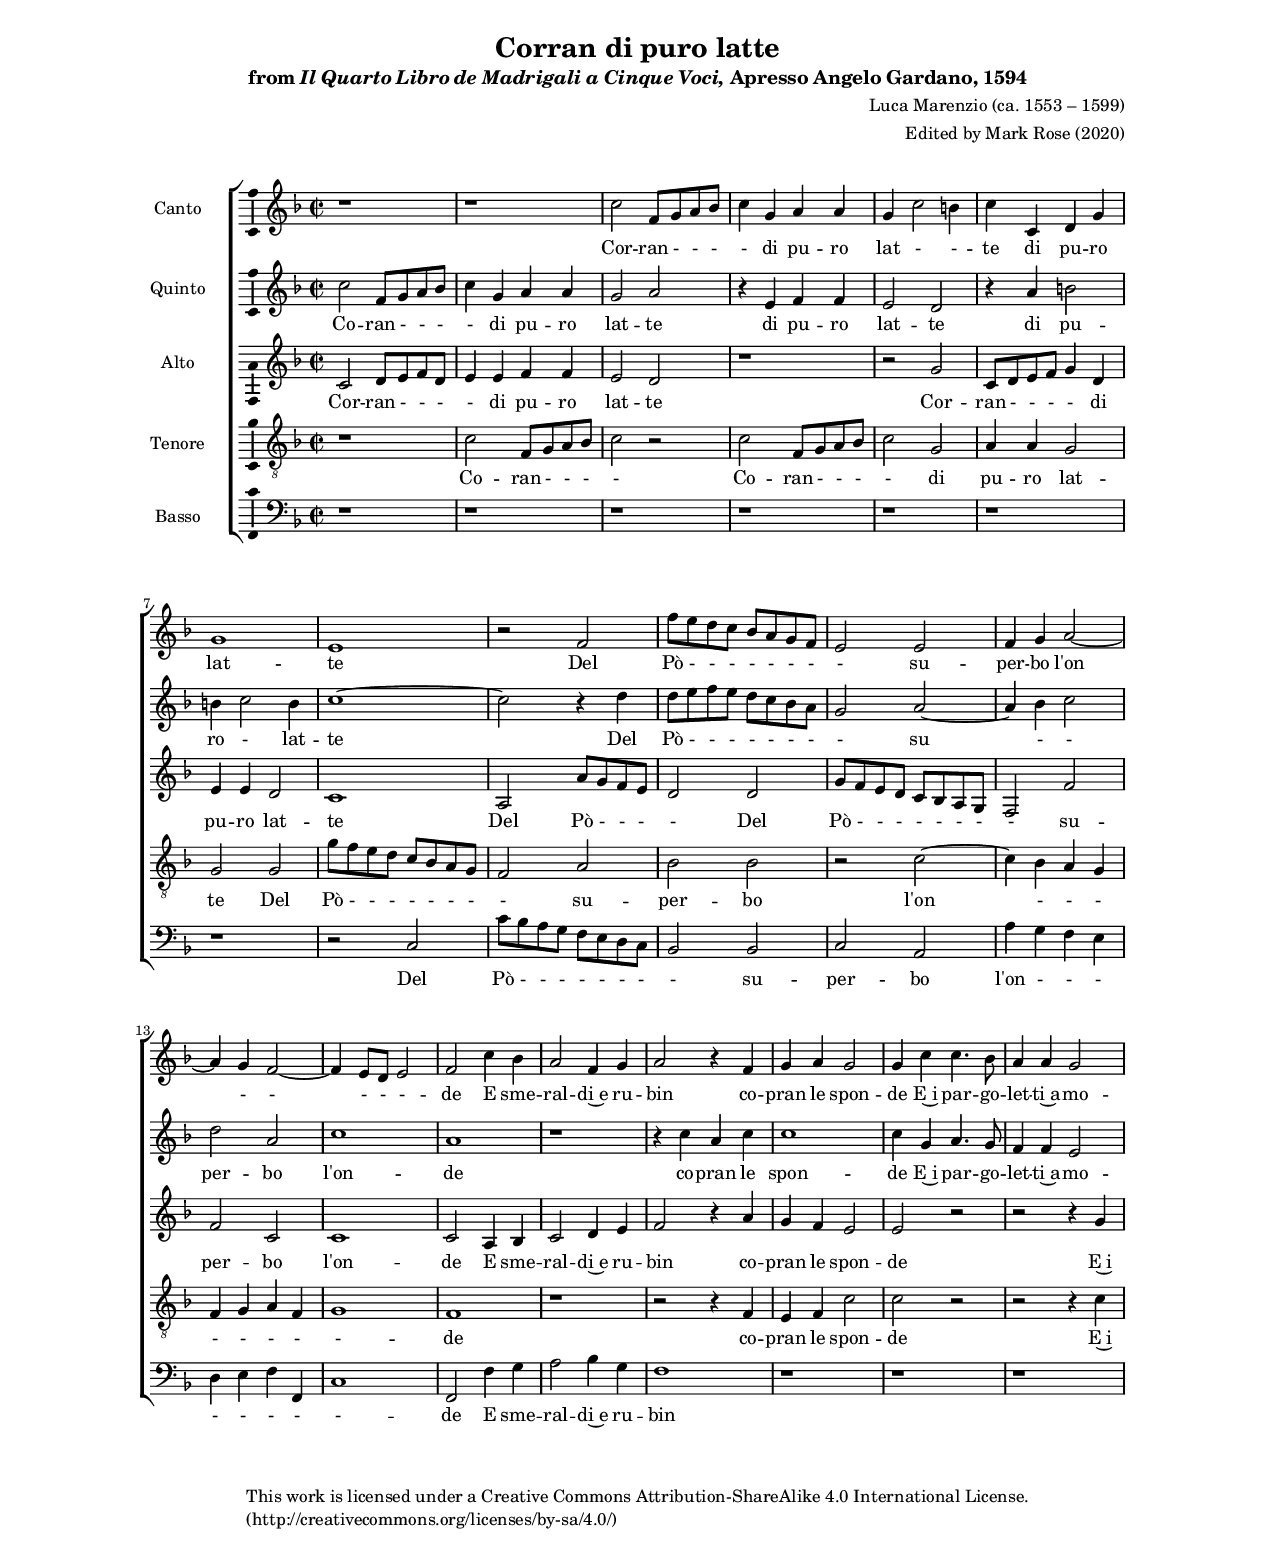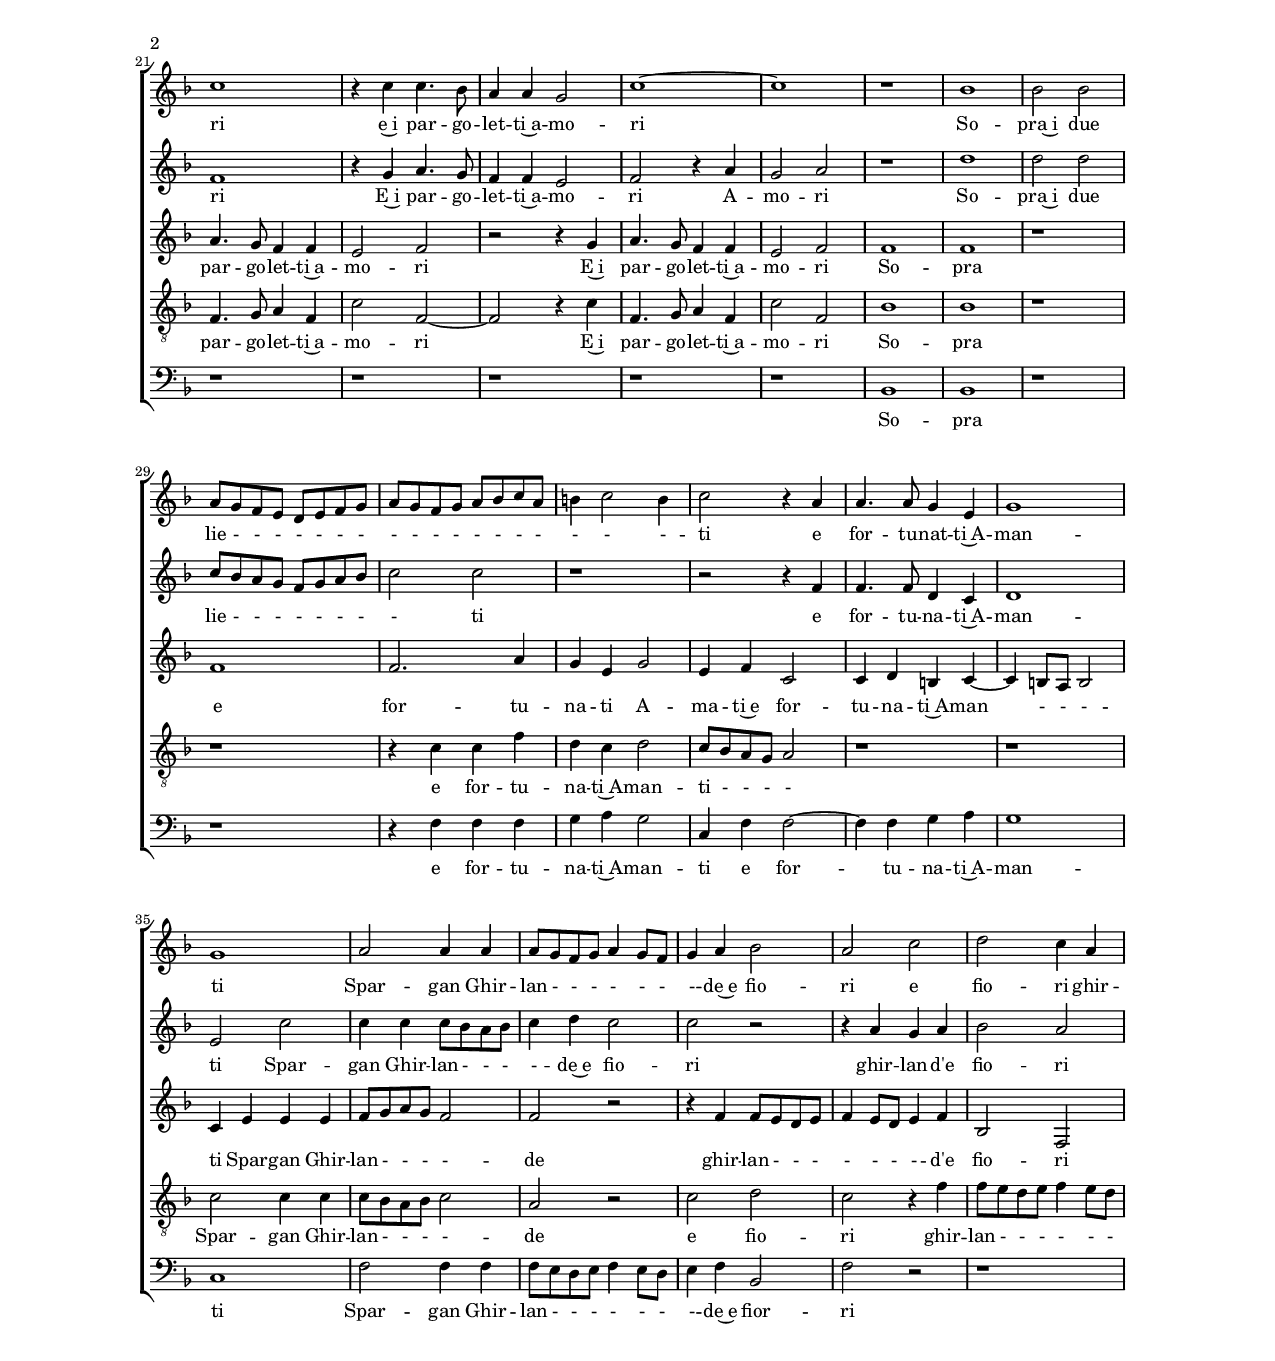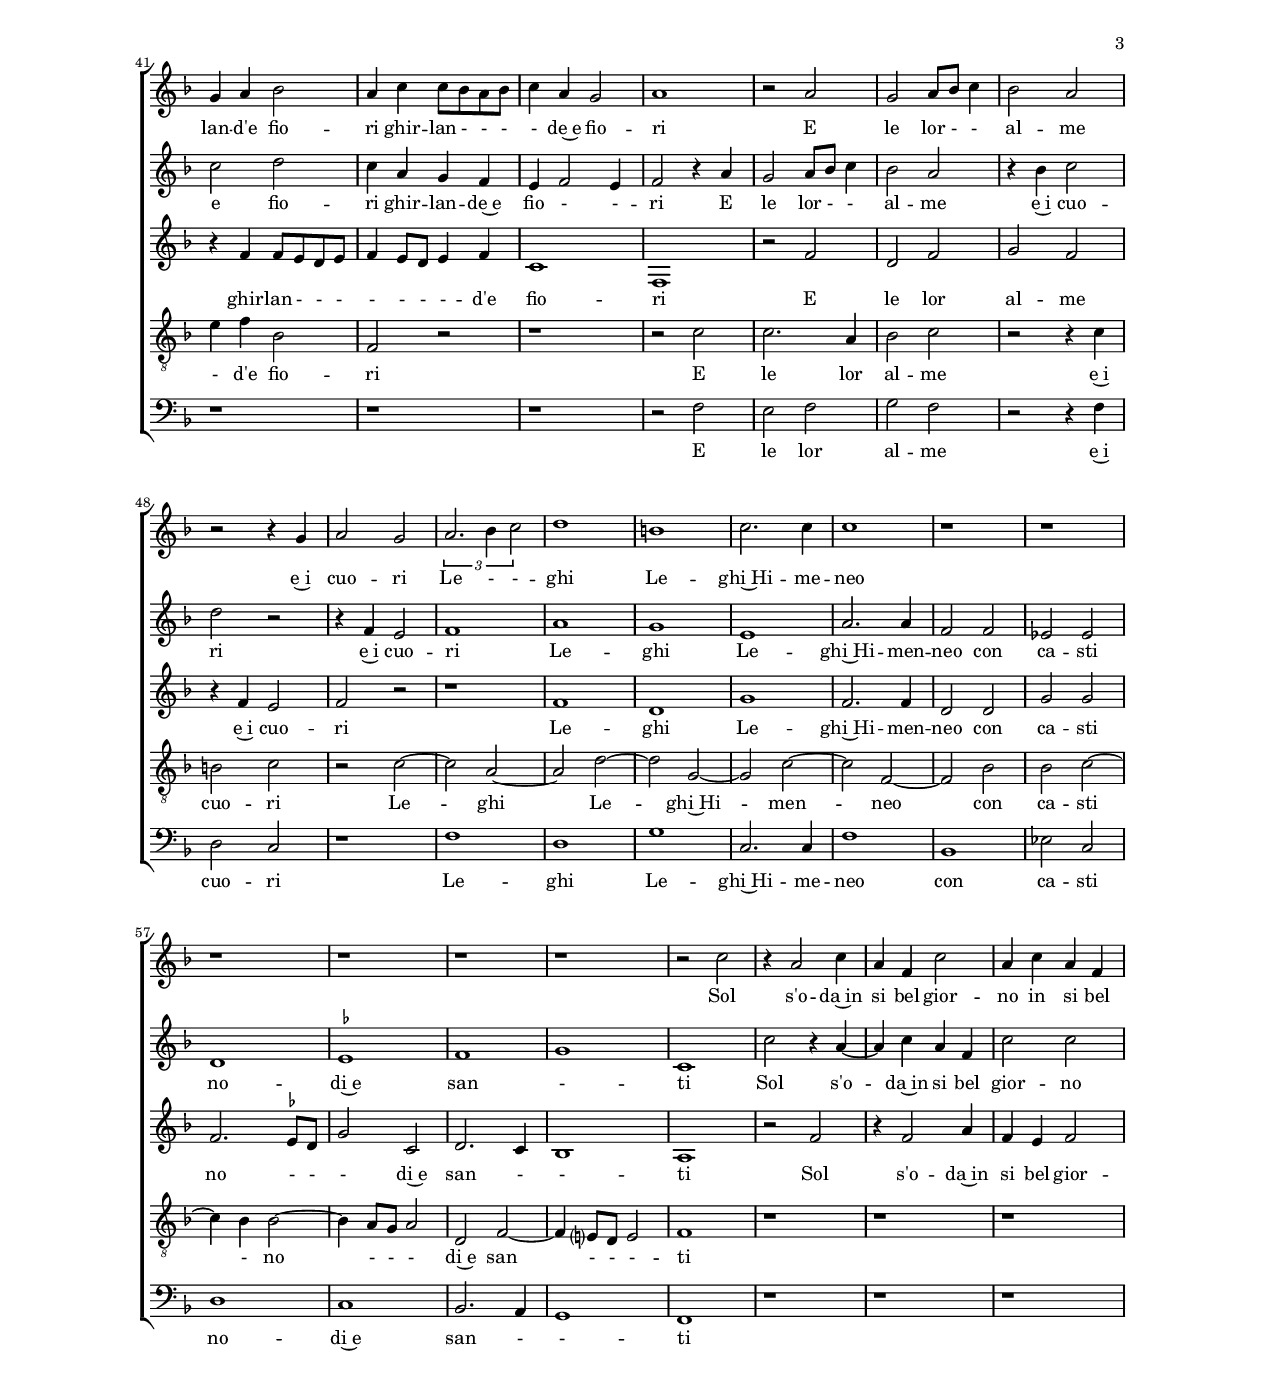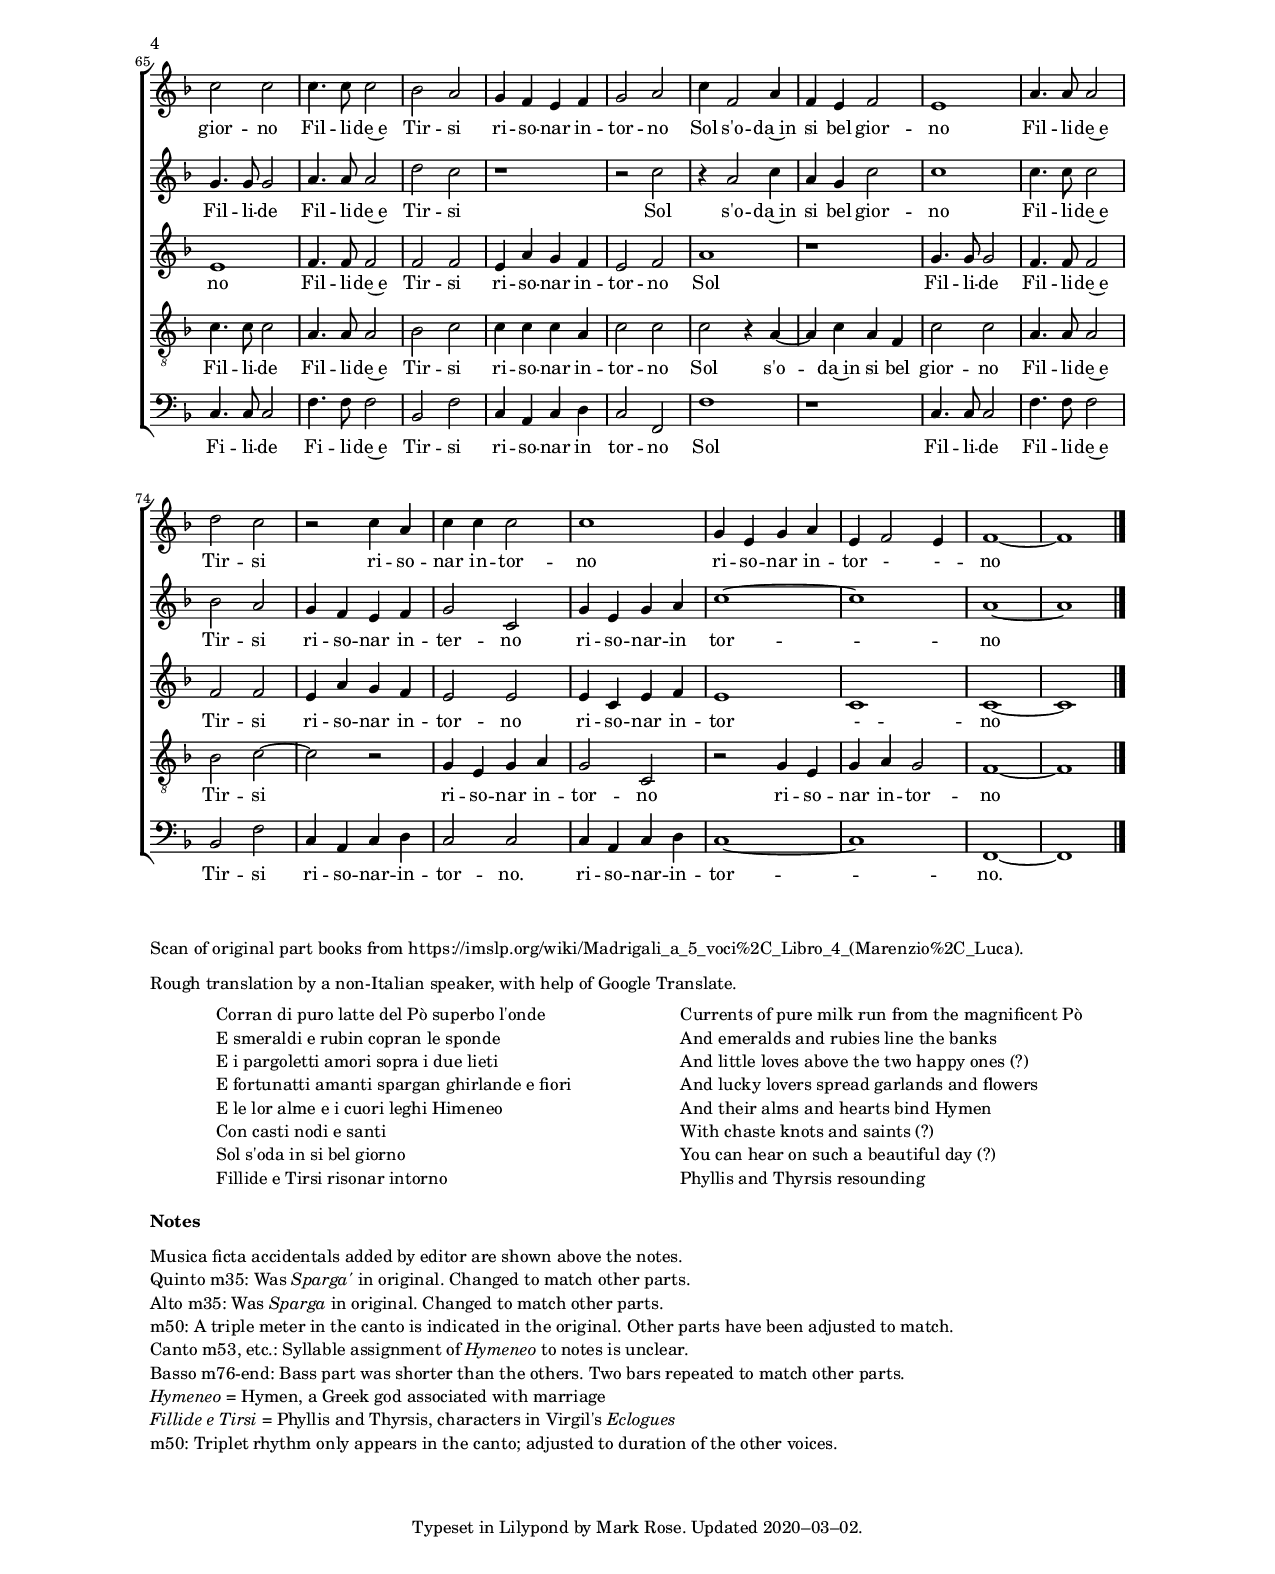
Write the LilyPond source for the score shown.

\language "english"

global = {
  \key f \major
  \time 2/2
}

ficta = { \once \set suggestAccidentals = ##t }

cantoNotes = {
  \transpose c' c' {
    \set Staff.instrumentName = #"Canto  "

    \clef "treble"
    \relative c'' {
      % line 1
      r\breve
      c2 f,8 g a bf c4 g4 a4 a4 g4 c2 b4 c4 c,4 d4 g4 g1 e1
      r2 f2 f'8 e d c bf a g f e2 e2

      % line 2
      f4 g4 a2. g4 f2. e8 d8 e2 f2
      c'4 bf4 a2 f4 g4 a2
      r4 f4 g4 a4 g2 g4 c4 c4. bf8 a4 a4 g2 c1
      r4 c4 c4. bf8 a4 a4 g2 c\breve
      r1

      % line 3
      bf1 bf2 bf2 a8 g f e d e f g a g f g a bf c a b4 c2 b4 c2
      r4 a4 a4. a8 g4 e4 g1 g1 a2 a4 a4 a8 g f g a4 g8 f8

      % line 4
      g4 a4 bf2 a2 c2 d2 c4 a4 g4 a4 bf2 a4 c4 c8 bf a bf c4 a4 g2 a1
      r2 a2 g2 a8 bf8 c4 bf2 a2
      r2 r4 g4 a2 g2

      % triplet bar in original
      \tuplet 3/2 { a2. bf4 c2 } % original was 1/2 time: a4. bf8 c4

      % line 5
      d1 b1 c2. c4 c1
      r\breve*2 r\breve r2 c2
      r4 a2 c4 a4 f4 c'2 a4 c4 a4 f4 c'2 c2
      c4. c8 c2 bf2 a2 g4 f4 e4 f4 g2 a2 c4 f,2 a4

      % line 6
      f4 e4 f2 e1 a4. a8 a2 d2 c2
      r2 c4 a4 c4 c4 c2 c1 g4 e4 g4 a4 e4 f2 e4 f\breve
    }
    \override Staff.BarLine.transparent = ##f
    \bar "|."
  }
}

cantoLyrics = \lyricmode {
  % line 1
  Cor -- ran - - - - di pu -- ro lat - - -- te
  di pu -- ro lat -- te
  Del Pò - - - - - - - - su --

  % line 2
  per -- bo l'on - - - - - -- de
  E sme -- ral -- di~e ru -- bin
  co -- pran le spon -- de
  E~i par -- go -- let -- ti~a -- mo -- ri
  e~i par -- go -- let -- ti~a -- mo -- ri

  % line 3
  So -- pra~i due lie - - - - - - - - - - - - - - - - - - -- ti
  e for -- tu -- nat -- ti~A -- man -- ti
  Spar -- gan Ghir -- lan - - - - - - - --

  % line 4
  de~e fio -- ri e fio -- ri ghir -- lan -- d'e fio -- ri
  ghir -- lan - - - - de~e fio -- ri
  E le lor - - al -- me
  e~i cuo -- ri Le - - -- ghi
  Le --

  % line 5
  ghi~Hi -- me -- neo
  Sol s'o -- da~in si bel gior -- no in si bel gior -- no
  Fil -- li -- de~e Tir -- si ri -- so -- nar in -- tor -- no
  Sol s'o -- da~in

  % line 6
  si bel gior -- no
  Fil -- li -- de~e Tir -- si
  ri -- so -- nar in -- tor -- no
  ri -- so -- nar in -- tor - - -- no

}

altoNotes = {
  \transpose c' c'' {
    \set Staff.instrumentName = #"Alto  "

    \clef "treble"
    \relative c {
      % line 1
      c2 d8 e f d e4 e4 f4 f4 e2 d2
      r1 r2 g2 c,8 d e f g4 d4 e4 e4 d2 c1
      a2 a'8 g f e d2 d2 g8 f e d c bf a g f2 f'2 f2 c2

      % line 2
      c1 c2 a4 bf4 c2 d4 e4 f2
      r4 a4 g4 f4 e2 e2
      r2 r2 r4 g4 a4. g8 f4 f4 e2 f2
      r2 r4 g4 a4. g8 f4 f4 e2 f2 f1 f1
      r1 f1 f2. a4 g4 e4 g2

      % line 3
      e4 f4 c2 c4 d4 b4 c2 b8 a8 b2 c4
      e4 e4 e4 f8 g a g f2 f2
      r2 r4 f4 f8 e d e f4 e8 d8 e4 f4 bf,2 f2
      r4 f'4 f8 e d e f4 e8 d8 e4 f4

      % line 4
      c1 f,1
      r2 f'2 d2 f2 g2 f2
      r4 f4 e2 f2
      r2

      % triplet bar in original
      r1

      f1 d1 g1 f2. f4 d2 d2 g2 g2 f2. \ficta ef8 d8 g2 c,2 d2. c4 bf1 a1
      r2 f'2
      r4 f2 a4 f4 e4

      % line 5
      f2 e1 f4. f8 f2 f2 f2 e4 a4 g4 f4 e2 f2 a1
      r1 g4. g8 g2 f4. f8 f2 f2 f2 e4 a4 g4 f4 e2 e2 e4 c4 e4 f4
      e1 c1 c\breve % ! written as if three breves

      % line 6
    }
  }
}

altoLyrics = \lyricmode {
  % line 1
  Cor -- ran - - - - di pu -- ro lat -- te
  Cor -- ran - - - - di pu -- ro lat -- te
  Del Pò - - - -
  Del Pò - - - - - - - - su -- per -- bo

  % line 2
  l'on -- de
  E sme -- ral -- di~e ru -- bin
  co -- pran le spon -- de
  E~i par -- go -- let -- ti~a -- mo -- ri
  E~i par -- go -- let -- ti~a -- mo -- ri So -- pra
  e for -- tu -- na -- ti
  A --

  % line 3
  ma -- ti~e for -- tu -- na -- ti~A -- man - - - -- ti
  Spar -- gan Ghir -- lan - - - - -- de
  ghir -- lan - - - - - - - -- d'e fio -- ri
  ghir -- lan - - - - - - - -- d'e

  % line 4
  fio -- ri
  E le lor al -- me
  e~i cuo -- ri
  Le -- ghi
  Le -- ghi~Hi -- men -- neo con ca -- sti no - - - di~e san - - -- ti
  Sol s'o -- da~in si bel

  % line 5
  gior -- no
  Fil -- li -- de~e Tir -- si ri -- so -- nar in -- tor -- no
  Sol Fil -- li -- de
  Fil -- li -- de~e Tir -- si ri -- so -- nar in -- tor -- no
  ri -- so -- nar in -- tor - -- no
}

tenoreNotes = {
  \transpose c' c' {
    \set Staff.instrumentName = #"Tenore  "

    \clef "treble_8"
    \relative c' {
      % line 1
      r1 c2 f,8 g a bf c2
      r2 c2 f,8 g a bf c2 g2 a4 a4 g2 g2
      g2 g'8 f e d c bf a g f2 a2 bf2 bf2

      % line 2
      r2 c2. bf4 a4 g4 f4 g4 a4 f4 g1 f1
      r1 r2 r4 f4 e4 f4 c'2 c2
      r2 r2 r4 c4 f,4. g8 a4 f4 c'2 f,1
      r4 c'4 f,4. g8 a4 f4 c'2 f,2 bf1 bf1
      r1 r1

      % line 3
      r4 c4 c4 f4 d4 c4 d2 c8 bf a g a2
      r\breve c2 c4 c4 c8 bf a bf c2 a2
      r2 c2 d2 c2
      r4 f4 f8 e d e f4 e8 d8 e4 f4 bf,2 f2
      r2 r1

      % line 4
      r2 c'2 c2. a4 bf2 c2
      r2 r4 c4 b2 c2
      r2

      % just before triplet bar in canto; adjusting rhythm to match canto
      c1 a1
      d1 g,1 c1 f,1 bf2 bf2 c2. bf4 bf2. a8 g8 a2 d,2
          f2. e?8 d8 e2 f1
      r1 r\breve c'4. c8 c2

      % line 5
      a4. a8 a2 bf2 c2 c4 c4 c4 a4 c2 c2 c2
      r4 a2 c4 a4 f4 c'2 c2 a4. a8 a2 bf2 c1
      r2 g4 e4 g4 a4 g2 c,2
      r2 g'4 e4 g4 a4 g2 f\breve
    }
  }
}

tenoreLyrics = \lyricmode {
  % line 1
  Co -- ran - - - -
  Co -- ran - - - - di pu -- ro lat -- te
  Del Pò - - - - - - - - su -- per -- bo

  % line 2
  l'on - - - - - - - - -- de
  co -- pran le spon -- de
  E~i par -- go -- let -- ti~a -- mo -- ri
  E~i par -- go -- let -- ti~a -- mo -- ri
  So -- pra

  % line 3
  e for -- tu -- na -- ti~A -- man -- ti - - - -
  Spar -- gan Ghir -- lan - - - - -- de
  e fio -- ri ghir -- lan - - - - - - - d'e fio -- ri

  % line 4
  E le lor al -- me
  e~i cuo -- ri
  Le -- ghi
  Le -- ghi~Hi -- men -- neo con ca -- sti - no - - - di~e san - - - -- ti
  Fil -- li -- de

  % line 5
  Fil -- li -- de~e Tir -- si ri -- so -- nar in -- tor -- no
  Sol s'o -- da~in si bel gior -- no
  Fil -- li -- de~e Tir -- si
  ri -- so -- nar in -- tor -- no
  ri -- so -- nar in -- tor -- no
}

bassoNotes = {
  \transpose c' c' {
    \set Staff.instrumentName = #"Basso  "

    \clef "bass"
    \relative c {
      % line 1
      r\breve r\breve r\breve
      r1 r2 c2 c'8 bf a g f e d c bf2 bf2 c2 a2
          a'4 g4 f4 e4 d4 e4 f4 f,4 c'1 f,2 f'4 g4
      
      % line 2
      a2 bf4 g4 f1
      r1 r\breve r\breve r\breve
      r1 bf,1 bf1
      r1 r1 r4 f'4 f4 f4 g4 a4 g2 c,4 f4 f2. f4 g4 a4 g1 c,1
      f2 f4 f4 f8 e d e f4 e8 d8

      % line 3
      e4 f4 bf,2 f'2
      r2 r1 r\breve r1 r2 f2 e2 f2 g2 f2
      r2 r4 f4 d2 c2

      % triplet bar in canto
      r1
      f1
      d1 g1 c,2. c4 f1 bf,1 ef2 c2 d1 c1 bf2. a4 g1 f1
      r1 r\breve

      % line 4
      c'4. c8 c2 f4. f8 f2 bf,2 f'2 c4 a4 c4 d4 c2 f,2 f'1
      r1 c4. c8 c2 f4. f8 f2 bf,2 f'2

      % ! Added two bars to match other parts
      c4 a4 c4 d4
      c2 c2

      c4 a4 c4 d4
      c\breve f,\breve
    }
  }
}

bassoLyrics = \lyricmode {
  % line 1
  Del Pò - - - - - - - - su -- per -- bo
  l'on - - - - - - - - -- de E sme --

  % line 2
  ral -- di~e ru -- bin
  So -- pra
  e for -- tu -- na -- ti~A -- man -- ti
  e for -- tu -- na -- ti~A -- man -- ti
  Spar -- gan Ghir -- lan - - - - - - - --

  % line 3
  de~e fior -- ri
  E le lor al -- me
  e~i cuo -- ri
  Le -- ghi
  Le -- ghi~Hi -- me -- neo con ca -- sti no -- di~e san - - -- ti

  % line 4
  Fi -- li -- de
  Fi -- li -- de~e Tir -- si ri -- so -- nar in tor -- no
  Sol
  Fil -- li -- de
  Fil -- li -- de~e Tir -- si

  % ! Added two bars to match other parts
  ri -- so -- nar -- in -- tor -- no.

  ri -- so -- nar -- in -- tor -- no.
}

quintoNotes = {
  \transpose c' c' {
    \set Staff.instrumentName = #"Quinto  "

    \clef "treble"
    \relative c'' {
      % line 1
      c2 f,8 g a bf c4 g4 a4 a4 g2 a2
      r4 e4 f4 f4 e2 d2
      r4 a'4 b2 b4 c2 b4 c1.
      r4 d4 d8 e f e
      
      % line 2
      d8 c bf a g2 a2. bf4 c2 d2 a2 c1 a1
      r1 r4 c4 a4 c4 c1 c4 g4 a4. g8 f4 f4 e2 f1
      r4 g4 a4. g8 f4 f4 e2 f2
      r4 a4

      % line 3
      g2 a2
      r1 d1 d2 d2 c8 bf a g f g a bf c2 c2
      r1 r2 r4 f,4 f4. f8 d4 c4 d1 e2
      c'2 c4 c4 c8 bf a bf c4 d4 c2 c2
      r2

      % line 4
      r4 a4 g4 a4 bf2 a2 c2 d2 c4 a4 g4 f4 e4 f2 e4 f2
      r4 a4 g2 a8 bf8 c4 bf2 a2
      r4 bf4 c2 d2
      r2 r4
      % just before triplet bar in canto
      f,4 e2
      f1
      a1 g1 e1

      % line 5
      a2. a4 f2 f2 ef2 ef2 d1 \ficta ef1
      f1 g1 c,1 % ! written as: f\breve g\breve c,\breve
      c'2
      r4 a2 c4 a4 f4 c'2 c2 g4. g8 g2 a4. a8 a2 d2 c2
      r1 r2 c2
      r4 a2 c4 a4 g4

      % line 6
      c2 c1 c4. c8 c2 bf2 a2 g4 f4 e4 f4 g2 c,2 g'4 e4 g4 a4
          c\breve a\breve
    }
  }
}

quintoLyrics = \lyricmode {
  % line 1
  Co -- ran - - - - di pu -- ro lat -- te
  di pu -- ro lat -- te
  di pu -- ro - lat -- te
  Del Pò - - - - - - - -

  % line 2
  su - - per -- bo l'on -- de
  co -- pran le spon -- de E~i par -- go -- let -- ti~a -- mo -- ri
  E~i par -- go -- let -- ti~a -- mo -- ri
  A --

  % line 3
  mo -- ri
  So -- pra~i due lie - - - - - - - - ti
  e for -- tu -- na -- ti~A -- man -- ti
  Spar -- gan Ghir -- lan - - - - -- de~e fio -- ri

  % line 4
  ghir -- lan -- d'e fio -- ri e fio -- ri
  ghir -- lan -- de~e fio - - -- ri
  E le lor - - al -- me
  e~i cuo -- ri
  e~i cuo -- ri
  Le -- ghi
  Le --

  % line 5
  ghi~Hi -- men -- neo con ca -- sti no -- di~e  san - -- ti
  Sol
  s'o -- da~in si bel gior -- no
  Fil -- li -- de
  Fil -- li -- de~e Tir -- si
  Sol s'o -- da~in si bel

  % line 6
  gior -- no
  Fil -- li -- de~e Tir -- si ri -- so -- nar in -- ter -- no
  ri -- so -- nar -- in tor -- no
}

\header{
  title = "Corran di puro latte"
  subtitle = \markup { from \italic { Il Quarto Libro de Madrigali a Cinque Voci, } Apresso Angelo Gardano, 1594 }
  composer = "Luca Marenzio (ca. 1553 – 1599)"
  arranger = "Edited by Mark Rose (2020)"
  %poet = "???"
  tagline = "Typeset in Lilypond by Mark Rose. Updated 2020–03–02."
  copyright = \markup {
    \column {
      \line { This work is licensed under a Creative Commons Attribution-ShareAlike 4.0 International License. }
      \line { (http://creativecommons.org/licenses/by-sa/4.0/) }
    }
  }
}

#(set-global-staff-size 15)

\paper {
  #(include-special-characters) % So we can use HTML entities.
  #(set-paper-size "letter")

  left-margin = 1\in
  right-margin = 1\in
  top-margin = 0.5\in
  bottom-margin = 0.5\in

  ragged-bottom = ##t
  system-system-spacing.basic-distance = 15
}

\markup { \vspace #1 }

\score {
  \new ChoirStaff = choirStaff \with {
    midiInstrument = #"oboe"
  } <<
    \new Voice = "cantoNotes" \with {
      \remove "Note_heads_engraver"
      \consists "Completion_heads_engraver"
      \remove "Rest_engraver"
      \consists "Completion_rest_engraver"
    } << \global \cantoNotes >>
    \new Lyrics = "cantoLyrics"
      \lyricsto cantoNotes { \cantoLyrics }

    \new Voice = "quintoNotes" \with {
      \remove "Note_heads_engraver"
      \consists "Completion_heads_engraver"
      \remove "Rest_engraver"
      \consists "Completion_rest_engraver"
    } << \global \quintoNotes >>
    \new Lyrics = "quintoLyrics"
      \lyricsto quintoNotes { \quintoLyrics }

    \new Voice = "altoNotes" \with {
      \remove "Note_heads_engraver"
      \consists "Completion_heads_engraver"
      \remove "Rest_engraver"
      \consists "Completion_rest_engraver"
    } << \global \altoNotes >>
    \new Lyrics = "altoLyrics" \lyricsto altoNotes { \altoLyrics }

    \new Voice = "tenoreNotes" \with {
      \remove "Note_heads_engraver"
      \consists "Completion_heads_engraver"
      \remove "Rest_engraver"
      \consists "Completion_rest_engraver"
    } << \global \tenoreNotes >>
    \new Lyrics = "tenoreLyrics" \lyricsto tenoreNotes { \tenoreLyrics }

    \new Voice = "bassoNotes" \with {
      \remove "Note_heads_engraver"
      \consists "Completion_heads_engraver"
      \remove "Rest_engraver"
      \consists "Completion_rest_engraver"
    } << \global \bassoNotes >>
    \new Lyrics = "bassoLyrics" \lyricsto bassoNotes { \bassoLyrics }
  >>

  \layout {
    \context {
      \Score

      % incipit should not start with a start delimiter
      \remove "System_start_delimiter_engraver"
    }

    \context {
      \Voice

      \consists "Ambitus_engraver"

      % The command below can be commented out in
      % short scores, but especially for large scores you
      % will typically yield better line breaking and improve
      % overall spacing if you do not comment the command out.

      \remove "Forbid_line_break_engraver"
    }
  }
  \midi { \tempo 2 = 80 }
}

\markup {
  \vspace #3
  \column {
    \line { Scan of original part books from https://imslp.org/wiki/Madrigali_a_5_voci%2C_Libro_4_(Marenzio%2C_Luca). }
    \vspace #0.5
    \line { Rough translation by a non-Italian speaker, with help of Google 
Translate. }
  }
}

\markup {
  \vspace #1
  \fill-line {
    \hspace #1
    \column {
      \line { Corran di puro latte del Pò superbo l'onde }
      \line { E smeraldi e rubin copran le sponde }
      \line { E i pargoletti amori sopra i due lieti }
      \line { E fortunatti amanti spargan ghirlande e fiori }
      \line { E le lor alme e i cuori leghi Himeneo }
      \line { Con casti nodi e santi }
      \line { Sol s'oda in si bel giorno }
      \line { Fillide e Tirsi risonar intorno }
    }
    \hspace #2
    \column {
      \line { Currents of pure milk run from the magnificent Pò }
      \line { And emeralds and rubies line the banks }
      \line { And little loves above the two happy ones (?) }
      \line { And lucky lovers spread garlands and flowers }
      \line { And their alms and hearts bind Hymen }
      \line { With chaste knots and saints (?) }
      \line { You can hear on such a beautiful day (?) }
      \line { Phyllis and Thyrsis resounding }
    }
    \hspace #1
  }
}

\markuplist {
  \vspace #1
  \column {
    \line { \bold Notes }
    \vspace #0.5
    \line { Musica ficta accidentals added by editor are shown above the notes. }
    \line { Quinto m35: Was \italic { Sparga' } in original. Changed to match other parts. }
    \line { Alto m35: Was \italic { Sparga } in original. Changed to match other parts. }
    \line { m50: A triple meter in the canto is indicated in the original. Other parts have been adjusted to match. }
    \line { Canto m53, etc.: Syllable assignment of \italic { Hymeneo } to notes is unclear. }
    \line { Basso m76-end: Bass part was shorter than the others. Two bars repeated to match other parts. }
    \line { \italic { Hymeneo } = Hymen, a Greek god associated with marriage }
    \line { \italic { Fillide e Tirsi } = Phyllis and Thyrsis, characters in Virgil's \italic { Eclogues } }
    \line { m50: Triplet rhythm only appears in the canto; adjusted to duration of the other voices. }
  }
}


\version "2.18.2"  % necessary for upgrading to future LilyPond versions.
